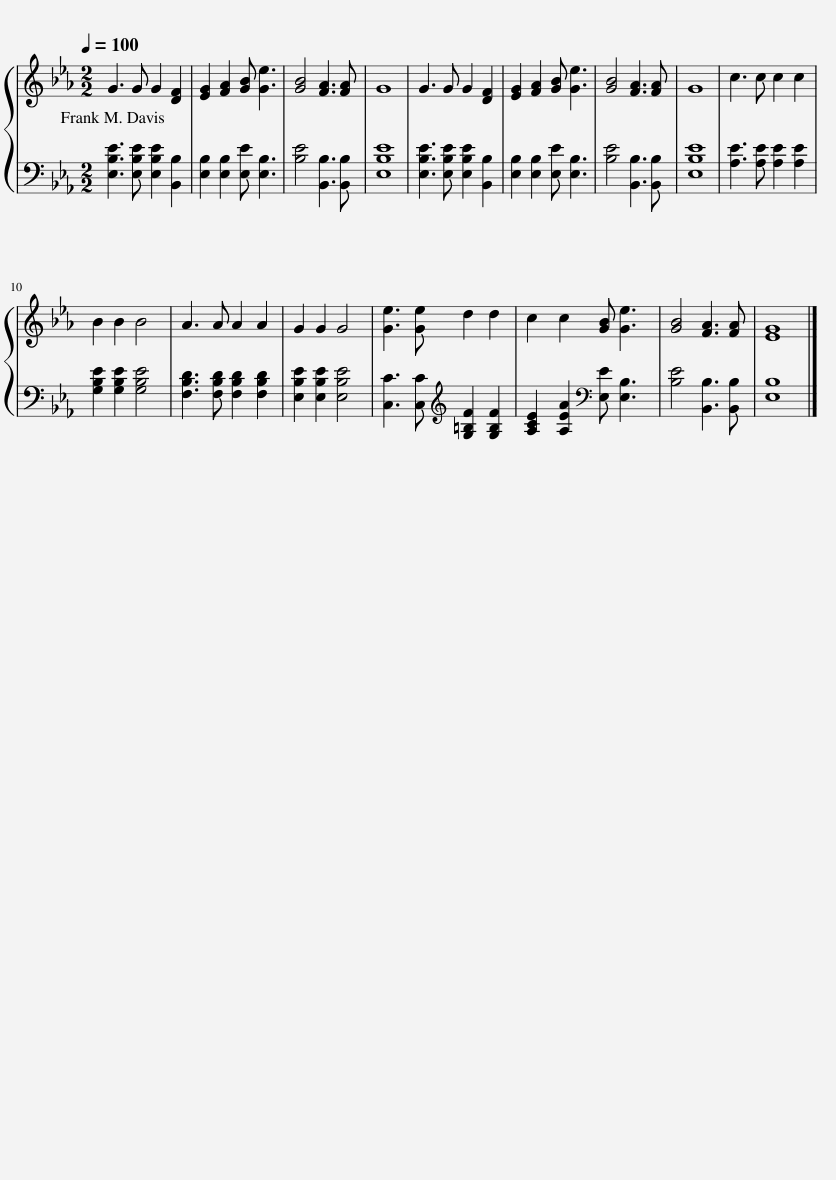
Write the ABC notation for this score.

X:1
%%score { 1 | 2 }
L:1/8
Q:1/4=100
M:2/2
I:linebreak $
K:Eb
V:1 treble
V:2 bass
V:1
 G3 G G2 [DF]2 | [EG]2 [FA]2 [GB] [Ge]3 | [GB]4 [FA]3 [FA] | G8 | G3 G G2 [DF]2 | %5
 [EG]2 [FA]2 [GB] [Ge]3 | [GB]4 [FA]3 [FA] | G8 | c3 c c2 c2 |$ B2 B2 B4 | %10
 A3 A A2 A2 | G2 G2 G4 | [Ge]3 [Ge] d2 d2 | c2 c2 [GB] [Ge]3 | [GB]4 [FA]3 [FA] | %15
 [EG]8 |] %16
V:2
 [E,B,E]3 [E,B,E] [E,B,E]2 [B,,B,]2 | [E,B,]2 [E,B,]2 [E,E] [E,B,]3 | [B,E]4 [B,,B,]3 [B,,B,] | [E,B,E]8 | [E,B,E]3 [E,B,E] [E,B,E]2 [B,,B,]2 | %5
 [E,B,]2 [E,B,]2 [E,E] [E,B,]3 | [B,E]4 [B,,B,]3 [B,,B,] | [E,B,E]8 | [A,E]3 [A,E] [A,E]2 [A,E]2 |$ [G,B,E]2 [G,B,E]2 [G,B,E]4 | %10
 [F,B,D]3 [F,B,D] [F,B,D]2 [F,B,D]2 | [E,B,E]2 [E,B,E]2 [E,B,E]4 | [C,C]3 [C,C][K:treble] [G,=B,F]2 [G,B,F]2 | [A,CE]2 [A,EA]2[K:bass] [E,E] [E,B,]3 | [B,E]4 [B,,B,]3 [B,,B,] | %15
 [E,B,]8 |] %16
